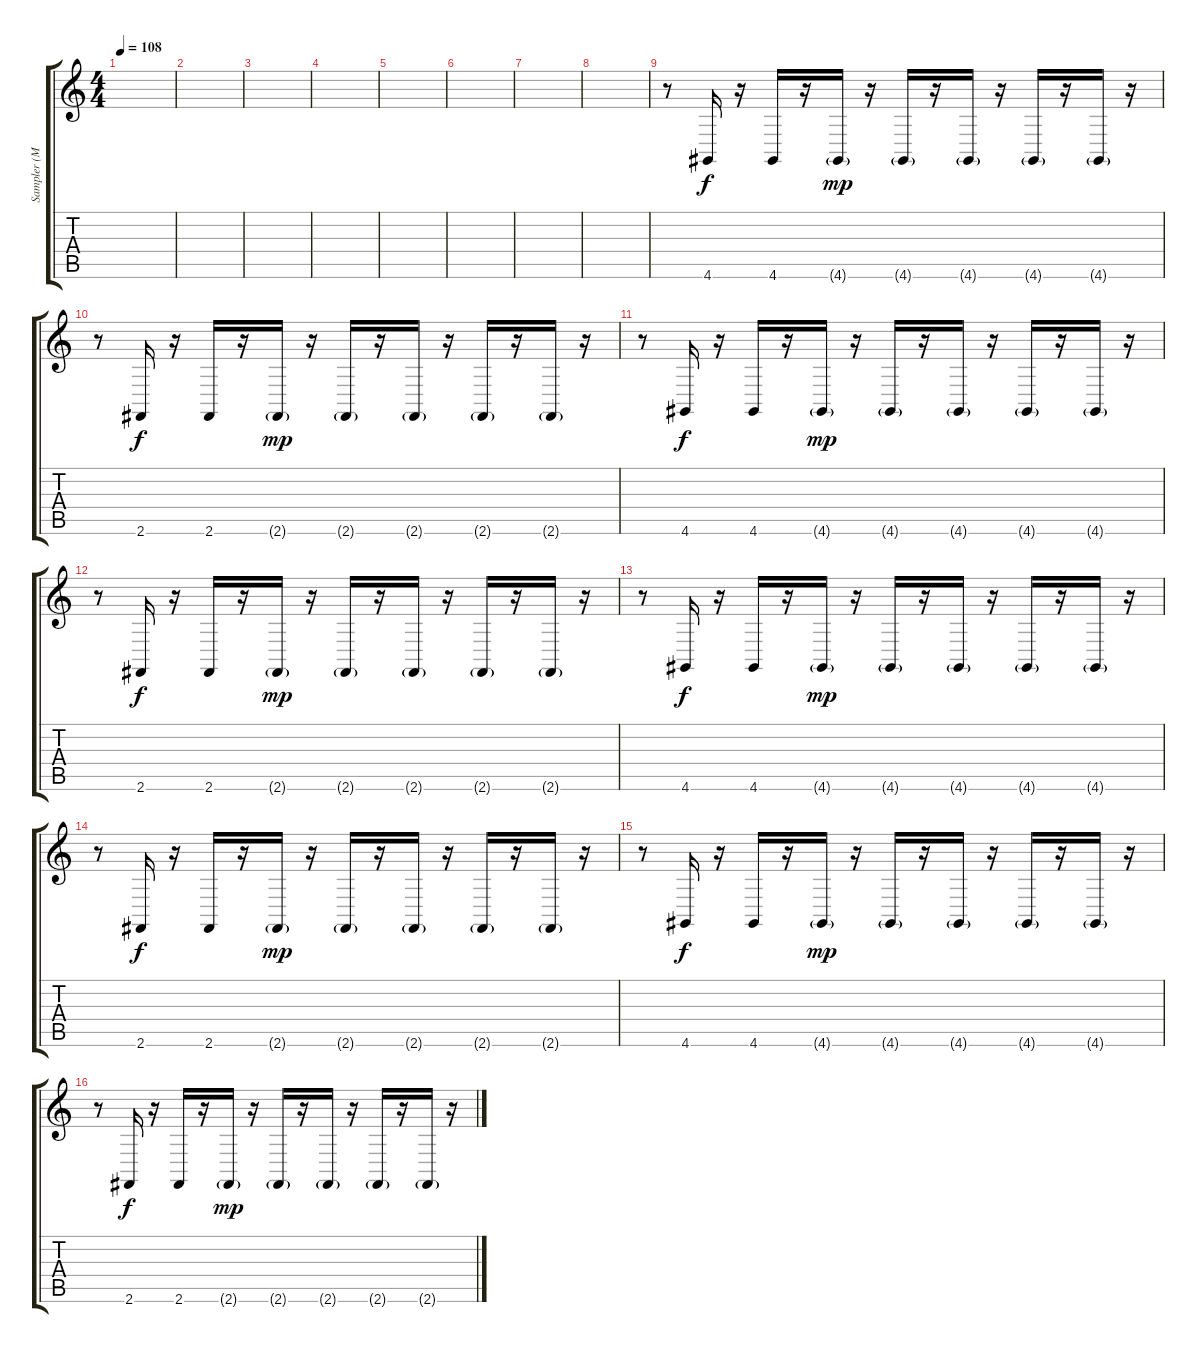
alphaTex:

\track ("Sampler (Mr.Hahn)" "Sampler (M") {instrument lead5charang}
\staff {score tabs}
\tuning (E4 B3 G3 D3 A2 E2) {hide}
\ts (4 4)
\tempo 108
\clef g2
\ks c
|
|
|
|
|
|
|
|
r.8{balance 5} 4.6.16 r.16 4.6.16 r.16 4.6{g}.16{dy mp} r.16 4.6{g}.16 r.16 4.6{g}.16 r.16 4.6{g}.16 r.16 4.6{g}.16 r.16 |
r.8{balance 5} 2.6.16{dy f} r.16 2.6.16 r.16 2.6{g}.16{dy mp} r.16 2.6{g}.16 r.16 2.6{g}.16 r.16 2.6{g}.16 r.16 2.6{g}.16 r.16 |
r.8{balance 5} 4.6.16{dy f} r.16 4.6.16 r.16 4.6{g}.16{dy mp} r.16 4.6{g}.16 r.16 4.6{g}.16 r.16 4.6{g}.16 r.16 4.6{g}.16 r.16 |
r.8{balance 5} 2.6.16{dy f} r.16 2.6.16 r.16 2.6{g}.16{dy mp} r.16 2.6{g}.16 r.16 2.6{g}.16 r.16 2.6{g}.16 r.16 2.6{g}.16 r.16 |
r.8{balance 5} 4.6.16{dy f} r.16 4.6.16 r.16 4.6{g}.16{dy mp} r.16 4.6{g}.16 r.16 4.6{g}.16 r.16 4.6{g}.16 r.16 4.6{g}.16 r.16 |
r.8{balance 5} 2.6.16{dy f} r.16 2.6.16 r.16 2.6{g}.16{dy mp} r.16 2.6{g}.16 r.16 2.6{g}.16 r.16 2.6{g}.16 r.16 2.6{g}.16 r.16 |
r.8{balance 5} 4.6.16{dy f} r.16 4.6.16 r.16 4.6{g}.16{dy mp} r.16 4.6{g}.16 r.16 4.6{g}.16 r.16 4.6{g}.16 r.16 4.6{g}.16 r.16 |
r.8{balance 5} 2.6.16{dy f} r.16 2.6.16 r.16 2.6{g}.16{dy mp} r.16 2.6{g}.16 r.16 2.6{g}.16 r.16 2.6{g}.16 r.16 2.6{g}.16 r.16
